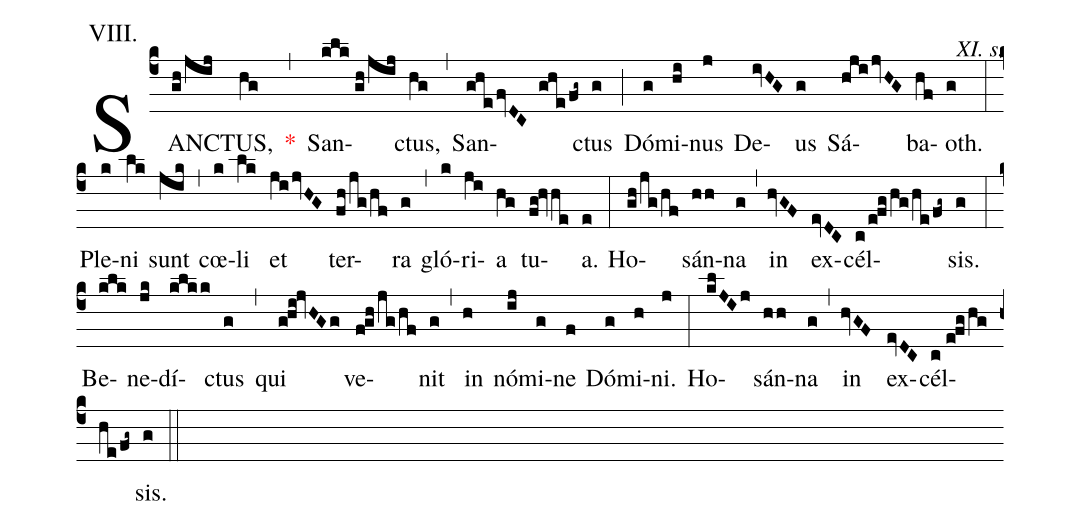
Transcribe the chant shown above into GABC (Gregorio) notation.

annotation:VIII.;
commentary:XI. s.;
office-part:Kyriale;
%%
(c4) SAN(gh/jij)CTUS,(hg) <v>\red{*}</v>(,) San(klk//gh/jij)ctus,(hg) (,) San(ghefvDC ghe/fg~)ctus(g) (;) Dó(g)mi(hi)nus(j) De(ivHG)us(g) Sá(hji/jvHG)ba(hf)oth.(g) (:) Ple(k)ni(lk) sunt(jik) (,) cœ(k)li(lk) et(ji/jvHG) ter(fh/jg/hf)ra(g) (,) gló(k)ri(ji)a(hg) tu(fg!hvhe)a.(e) (:) Ho(gh/jg/hf)sán(hh)na(g) (,) in(hvGF) ex(evDC)cél(c/e!fg/hg/he/fg~)sis.(g) (:) Be(klk)ne(jk)dí(klkk)ctus(g) (,) qui(g!hi!jvHGg) ve(f!gh/jg/hf)nit(g) (,) in(h) nó(ij)mi(g)ne(f) Dó(g)mi(h)ni.(j) (:) Ho(klJIj)sán(hh)na(g) (,) in(hvGF) ex(evDC)cél(c//e!fg/hg/he/fg~)sis.(g) (::)
